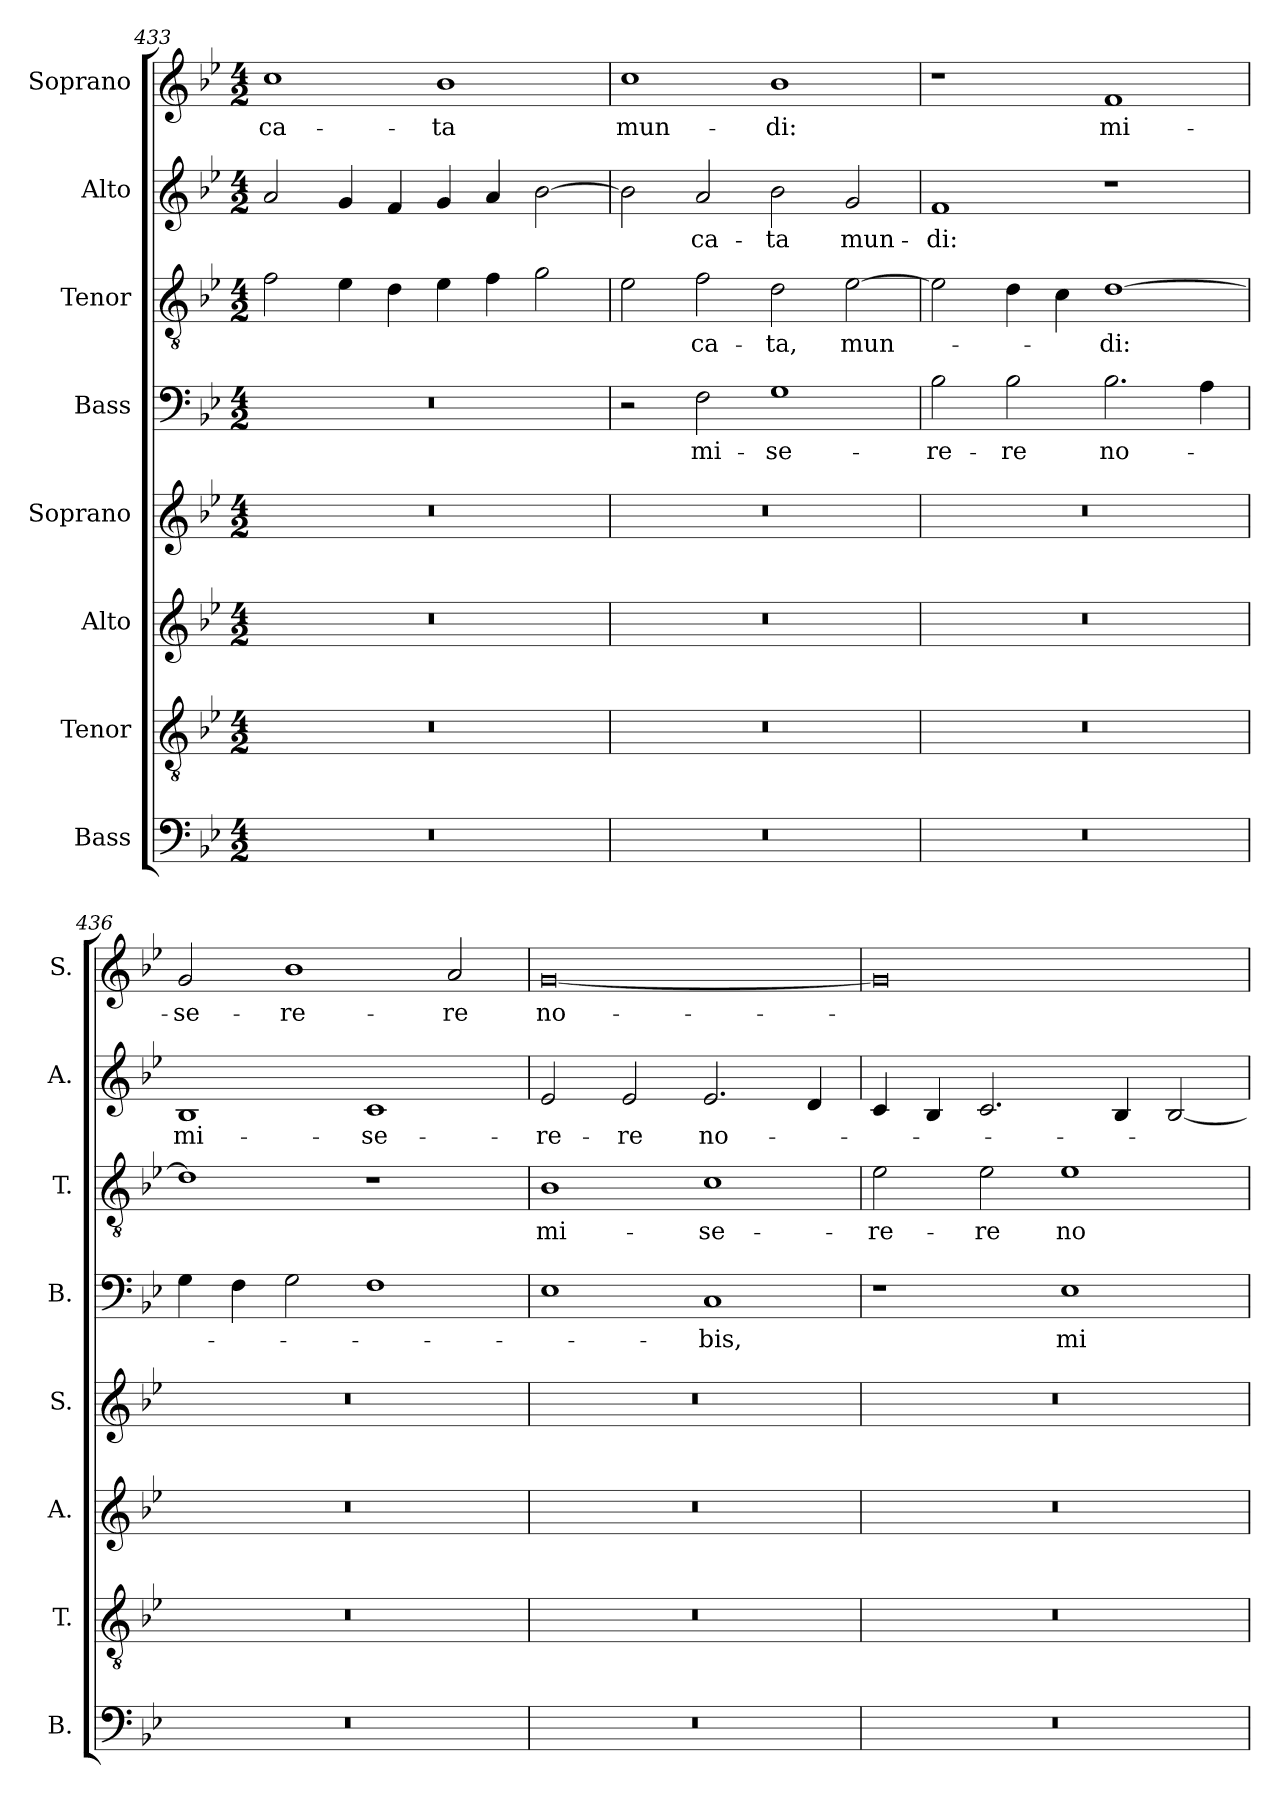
**kern	**kern	**kern	**kern	**kern	**text	**kern	**text	**kern	**text	**kern	**text
*part8	*part7	*part6	*part5	*part4	*part4	*part3	*part3	*part2	*part2	*part1	*part1
*staff8	*staff7	*staff6	*staff5	*staff4	*staff4	*staff3	*staff3	*staff2	*staff2	*staff1	*staff1
*I"Bass	*I"Tenor	*I"Alto	*I"Soprano	*I"Bass	*	*I"Tenor	*	*I"Alto	*	*I"Soprano	*
*I'B.	*I'T.	*I'A.	*I'S.	*I'B.	*	*I'T.	*	*I'A.	*	*I'S.	*
*clefF4	*clefGv2	*clefG2	*clefG2	*clefF4	*	*clefGv2	*	*clefG2	*	*clefG2	*
*	*ITrd7c12	*	*	*	*	*ITrd7c12	*	*	*	*	*
*k[b-e-]	*k[b-e-]	*k[b-e-]	*k[b-e-]	*k[b-e-]	*	*k[b-e-]	*	*k[b-e-]	*	*k[b-e-]	*
*B-:	*B-:	*B-:	*B-:	*B-:	*	*B-:	*	*B-:	*	*B-:	*
*M4/2	*M4/2	*M4/2	*M4/2	*M4/2	*	*M4/2	*	*M4/2	*	*M4/2	*
=433	=433	=433	=433	=433	=433	=433	=433	=433	=433	=433	=433
!LO:N:vis=1	!LO:N:vis=1	!LO:N:vis=1	!LO:N:vis=1	!LO:N:vis=1	!	!	!	!	!	!	!
!	!	!	!	!	!	!	!	!	!	!	!LO:LY:b:color=#000000
0r	0r	0r	0r	0r	.	2Fi\	.	2ai/	.	1cci	-ca-
.	.	.	.	.	.	4E-i\	.	4gi/	.	.	.
.	.	.	.	.	.	4Di\	.	4fi/	.	.	.
!	!	!	!	!	!	!	!	!	!	!	!LO:LY:b:color=#000000
.	.	.	.	.	.	4E-i\	.	4gi/	.	1b-i	-ta
.	.	.	.	.	.	4Fi\	.	4ai/	.	.	.
.	.	.	.	.	.	2Gi\	.	[2b-i\	.	.	.
=434	=434	=434	=434	=434	=434	=434	=434	=434	=434	=434	=434
!LO:N:vis=1	!LO:N:vis=1	!LO:N:vis=1	!LO:N:vis=1	!	!	!	!	!	!	!	!
!	!	!	!	!	!	!	!	!	!	!	!LO:LY:b:color=#000000
0r	0r	0r	0r	2r	.	2E-i\	.	2b-i\]	.	1cci	mun-
!	!	!	!	!	!LO:LY:b:color=#000000	!	!	!	!	!	!
!	!	!	!	!	!	!	!LO:LY:b:color=#000000	!	!	!	!
!	!	!	!	!	!	!	!	!	!LO:LY:b:color=#000000	!	!
.	.	.	.	2Fi\	mi-	2Fi\	-ca-	2ai/	-ca-	.	.
!	!	!	!	!	!LO:LY:b:color=#000000	!	!	!	!	!	!
!	!	!	!	!	!	!	!LO:LY:b:color=#000000	!	!	!	!
!	!	!	!	!	!	!	!	!	!LO:LY:b:color=#000000	!	!
!	!	!	!	!	!	!	!	!	!	!	!LO:LY:b:color=#000000
.	.	.	.	1Gi	-se-	2Di\	-ta,	2b-i\	-ta	1b-i	-di:
!	!	!	!	!	!	!	!LO:LY:b:color=#000000	!	!	!	!
!	!	!	!	!	!	!	!	!	!LO:LY:b:color=#000000	!	!
.	.	.	.	.	.	[2E-i\	mun-	2gi/	mun-	.	.
!!LO:PB:g=z
=435	=435	=435	=435	=435	=435	=435	=435	=435	=435	=435	=435
!LO:N:vis=1	!LO:N:vis=1	!LO:N:vis=1	!LO:N:vis=1	!	!	!	!	!	!	!	!
!	!	!	!	!	!LO:LY:b:color=#000000	!	!	!	!	!	!
!	!	!	!	!	!	!	!	!	!LO:LY:b:color=#000000	!	!
0r	0r	0r	0r	2B-i\	-re-	2E-i\]	.	1fi	-di:	1r	.
!	!	!	!	!	!LO:LY:b:color=#000000	!	!	!	!	!	!
.	.	.	.	2B-i\	-re	4Di\	.	.	.	.	.
.	.	.	.	.	.	4Ci\	.	.	.	.	.
!	!	!	!	!	!LO:LY:b:color=#000000	!	!	!	!	!	!
!	!	!	!	!	!	!	!LO:LY:b:color=#000000	!	!	!	!
!	!	!	!	!	!	!	!	!	!	!	!LO:LY:b:color=#000000
.	.	.	.	2.B-i\	no-	[1Di	-di:	1r	.	1fi	mi-
.	.	.	.	4Ai\	.	.	.	.	.	.	.
=436	=436	=436	=436	=436	=436	=436	=436	=436	=436	=436	=436
!LO:N:vis=1	!LO:N:vis=1	!LO:N:vis=1	!LO:N:vis=1	!	!	!	!	!	!	!	!
!	!	!	!	!	!	!	!	!	!LO:LY:b:color=#000000	!	!
!	!	!	!	!	!	!	!	!	!	!	!LO:LY:b:color=#000000
0r	0r	0r	0r	4Gi\	.	1Di]	.	1B-i	mi-	2gi/	-se-
.	.	.	.	4Fi\	.	.	.	.	.	.	.
!	!	!	!	!	!	!	!	!	!	!	!LO:LY:b:color=#000000
.	.	.	.	2Gi\	.	.	.	.	.	1b-i	-re-
!	!	!	!	!	!	!	!	!	!LO:LY:b:color=#000000	!	!
.	.	.	.	1Fi	.	1r	.	1ci	-se-	.	.
!	!	!	!	!	!	!	!	!	!	!	!LO:LY:b:color=#000000
.	.	.	.	.	.	.	.	.	.	2ai/	-re
=437	=437	=437	=437	=437	=437	=437	=437	=437	=437	=437	=437
!LO:N:vis=1	!LO:N:vis=1	!LO:N:vis=1	!LO:N:vis=1	!	!	!	!	!	!	!	!
!	!	!	!	!	!	!	!LO:LY:b:color=#000000	!	!	!	!
!	!	!	!	!	!	!	!	!	!LO:LY:b:color=#000000	!	!
!	!	!	!	!	!	!	!	!	!	!	!LO:LY:b:color=#000000
0r	0r	0r	0r	1E-i	.	1BB-i	mi-	2e-i/	-re-	[0gi	no-
!	!	!	!	!	!	!	!	!	!LO:LY:b:color=#000000	!	!
.	.	.	.	.	.	.	.	2e-i/	-re	.	.
!	!	!	!	!	!LO:LY:b:color=#000000	!	!	!	!	!	!
!	!	!	!	!	!	!	!LO:LY:b:color=#000000	!	!	!	!
!	!	!	!	!	!	!	!	!	!LO:LY:b:color=#000000	!	!
.	.	.	.	1Ci	-bis,	1Ci	-se-	2.e-i/	no-	.	.
.	.	.	.	.	.	.	.	4di/	.	.	.
=438	=438	=438	=438	=438	=438	=438	=438	=438	=438	=438	=438
!LO:N:vis=1	!LO:N:vis=1	!LO:N:vis=1	!LO:N:vis=1	!	!	!	!	!	!	!	!
!	!	!	!	!	!	!	!LO:LY:b:color=#000000	!	!	!	!
0r	0r	0r	0r	1r	.	2E-i\	-re-	4ci/	.	0gi]	.
.	.	.	.	.	.	.	.	4B-i/	.	.	.
!	!	!	!	!	!	!	!LO:LY:b:color=#000000	!	!	!	!
.	.	.	.	.	.	2E-i\	-re	2.ci/	.	.	.
!	!	!	!	!	!LO:LY:b:color=#000000	!	!	!	!	!	!
!	!	!	!	!	!	!	!LO:LY:b:color=#000000	!	!	!	!
.	.	.	.	1E-i	mi-	1E-i	no-	.	.	.	.
.	.	.	.	.	.	.	.	4B-i/	.	.	.
.	.	.	.	.	.	.	.	[2B-i/	.	.	.
=	=	=	=	=	=	=	=	=	=	=	=
*-	*-	*-	*-	*-	*-	*-	*-	*-	*-	*-	*-
